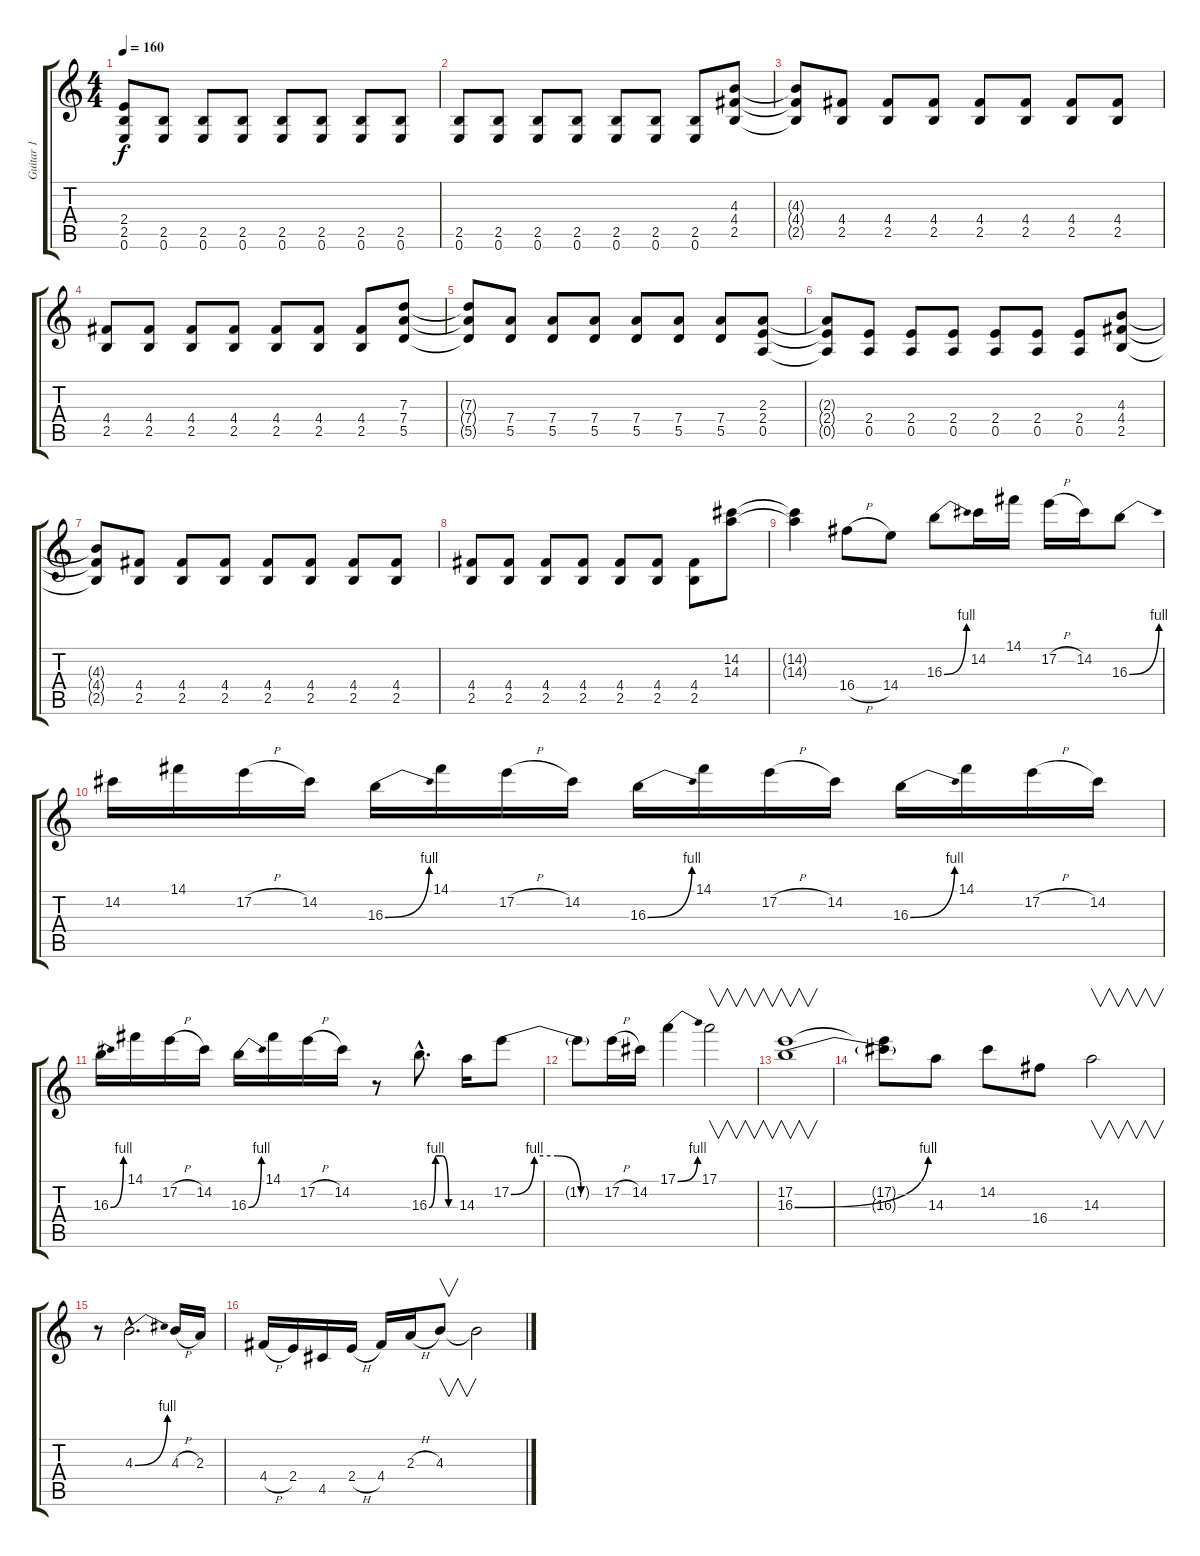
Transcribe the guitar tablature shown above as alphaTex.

\track ("Guitar 1" "Guitar 1") {instrument distortionguitar}
\staff {score tabs}
\tuning (E4 B3 G3 D3 A2 E2) {hide}
\ts (4 4)
\tempo 160
\clef g2
\ks c
(2.4{t} 2.5{t} 0.6{t}).8{dy f} (2.5 0.6).8 (2.5 0.6).8 (2.5 0.6).8 (2.5 0.6).8 (2.5 0.6).8 (2.5 0.6).8 (2.5 0.6).8 |
(2.5 0.6).8 (2.5 0.6).8 (2.5 0.6).8 (2.5 0.6).8 (2.5 0.6).8 (2.5 0.6).8 (2.5 0.6).8 (4.3 4.4 2.5).8 |
(4.3{t} 4.4{t} 2.5{t}).8 (4.4 2.5).8 (4.4 2.5).8 (4.4 2.5).8 (4.4 2.5).8 (4.4 2.5).8 (4.4 2.5).8 (4.4 2.5).8 |
(4.4 2.5).8 (4.4 2.5).8 (4.4 2.5).8 (4.4 2.5).8 (4.4 2.5).8 (4.4 2.5).8 (4.4 2.5).8 (7.3 7.4 5.5).8 |
(7.3{t} 7.4{t} 5.5{t}).8 (7.4 5.5).8 (7.4 5.5).8 (7.4 5.5).8 (7.4 5.5).8 (7.4 5.5).8 (7.4 5.5).8 (2.3 2.4 0.5).8 |
(2.3{t} 2.4{t} 0.5{t}).8 (2.4 0.5).8 (2.4 0.5).8 (2.4 0.5).8 (2.4 0.5).8 (2.4 0.5).8 (2.4 0.5).8 (4.3 4.4 2.5).8 |
(4.3{t} 4.4{t} 2.5{t}).8 (4.4 2.5).8 (4.4 2.5).8 (4.4 2.5).8 (4.4 2.5).8 (4.4 2.5).8 (4.4 2.5).8 (4.4 2.5).8 |
(4.4 2.5).8 (4.4 2.5).8 (4.4 2.5).8 (4.4 2.5).8 (4.4 2.5).8 (4.4 2.5).8 (4.4 2.5).8 (14.2 14.3).8 |
(14.2{t} 14.3{t}).4 16.4{h}.8 14.4.8 16.3{be (bend 0 0 60 4)}.8 14.2.16 14.1.16 17.2{h}.16 14.2.16 16.3{be (bend 0 0 60 4)}.8 |
14.2.16 14.1.16 17.2{h}.16 14.2.16 16.3{be (bend 0 0 60 4)}.16 14.1.16 17.2{h}.16 14.2.16 16.3{be (bend 0 0 60 4)}.16 14.1.16 17.2{h}.16 14.2.16 16.3{be (bend 0 0 60 4)}.16 14.1.16 17.2{h}.16 14.2.16 |
16.3{be (bend 0 0 60 4)}.16 14.1.16 17.2{h}.16 14.2.16 16.3{be (bend 0 0 60 4)}.16 14.1.16 17.2{h}.16 14.2.16 r.8 16.3{be (custom 0 0 15 4 30 4 45 0 60 0) hac}.8{d} 14.3.16 17.2{be (custom 0 0 15 4 30 4 45 0 60 0)}.8 |
17.2{t}.8 17.2{h}.16 14.2.16 17.1{be (bend 0 0 60 4)}.4 17.1.2{v} |
(17.2 16.3{be (bend 0 0 60 4)}).1{v} |
(17.2{t} 16.3{t}).8 14.3.8 14.2.8 16.4.8 14.3.2{v} |
r.8 4.3{be (bend 0 0 60 4) hac}.2{d} 4.3{h}.16 2.3.16 |
4.4{h}.16 2.4.16 4.5.16 2.4{h}.16 4.4.16 2.3{h}.16 4.3.8{v} 4.3{t}.2
